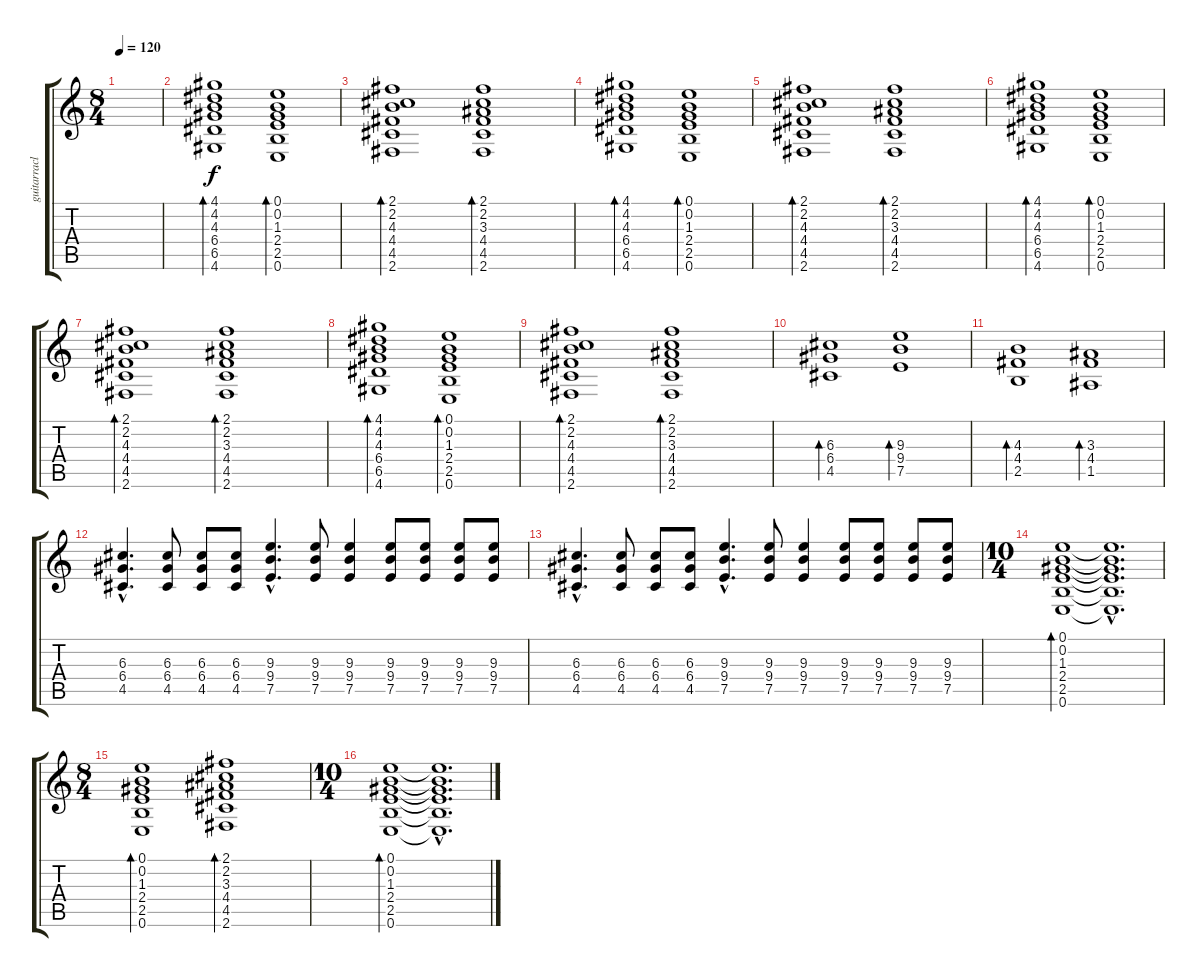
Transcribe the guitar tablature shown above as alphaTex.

\track ("guitarraclean" "guitarracl") {instrument acousticguitarsteel}
\staff {score tabs}
\tuning (E4 B3 G3 D3 A2 E2) {hide}
\ts (8 4)
\tempo 120
\clef g2
\ks c
|
(4.1 4.2 4.3 6.4 6.5 4.6).1{bd 60 volume 9} (0.1 0.2 1.3 2.4 2.5 0.6).1{bd 60} |
(2.1 2.2 4.3 4.4 4.5 2.6).1{bd 60} (2.1 2.2 3.3 4.4 4.5 2.6).1{bd 60} |
(4.1 4.2 4.3 6.4 6.5 4.6).1{bd 60} (0.1 0.2 1.3 2.4 2.5 0.6).1{bd 60} |
(2.1 2.2 4.3 4.4 4.5 2.6).1{bd 60} (2.1 2.2 3.3 4.4 4.5 2.6).1{bd 60} |
(4.1 4.2 4.3 6.4 6.5 4.6).1{bd 60 volume 9} (0.1 0.2 1.3 2.4 2.5 0.6).1{bd 60} |
(2.1 2.2 4.3 4.4 4.5 2.6).1{bd 60} (2.1 2.2 3.3 4.4 4.5 2.6).1{bd 60} |
(4.1 4.2 4.3 6.4 6.5 4.6).1{bd 60} (0.1 0.2 1.3 2.4 2.5 0.6).1{bd 60} |
(2.1 2.2 4.3 4.4 4.5 2.6).1{bd 60} (2.1 2.2 3.3 4.4 4.5 2.6).1{bd 60} |
(6.3 6.4 4.5).1{bd 60} (9.3 9.4 7.5).1{bd 60} |
(4.3 4.4 2.5).1{bd 60} (3.3 4.4 1.5).1{bd 60} |
(6.3{hac} 6.4{hac} 4.5{hac}).4{d} (6.3 6.4 4.5).8 (6.3 6.4 4.5).8 (6.3 6.4 4.5).8 (9.3{hac} 9.4{hac} 7.5{hac}).4{d} (9.3 9.4 7.5).8 (9.3 9.4 7.5).4 (9.3 9.4 7.5).8 (9.3 9.4 7.5).8 (9.3 9.4 7.5).8 (9.3 9.4 7.5).8 |
(6.3{hac} 6.4{hac} 4.5{hac}).4{d} (6.3 6.4 4.5).8 (6.3 6.4 4.5).8 (6.3 6.4 4.5).8 (9.3{hac} 9.4{hac} 7.5{hac}).4{d} (9.3 9.4 7.5).8 (9.3 9.4 7.5).4 (9.3 9.4 7.5).8 (9.3 9.4 7.5).8 (9.3 9.4 7.5).8 (9.3 9.4 7.5).8 |
\ts (10 4)
(0.1 0.2 1.3 2.4 2.5 0.6).1{bd 60} (0.1{hac t} 0.2{hac t} 1.3{hac t} 2.4{hac t} 2.5{hac t} 0.6{hac t}).1{d} |
\ts (8 4)
(0.1 0.2 1.3 2.4 2.5 0.6).1{bd 60} (2.1 2.2 3.3 4.4 4.5 2.6).1{bd 60} |
\ts (10 4)
(0.1 0.2 1.3 2.4 2.5 0.6).1{bd 60} (0.1{hac t} 0.2{hac t} 1.3{hac t} 2.4{hac t} 2.5{hac t} 0.6{hac t}).1{d}
